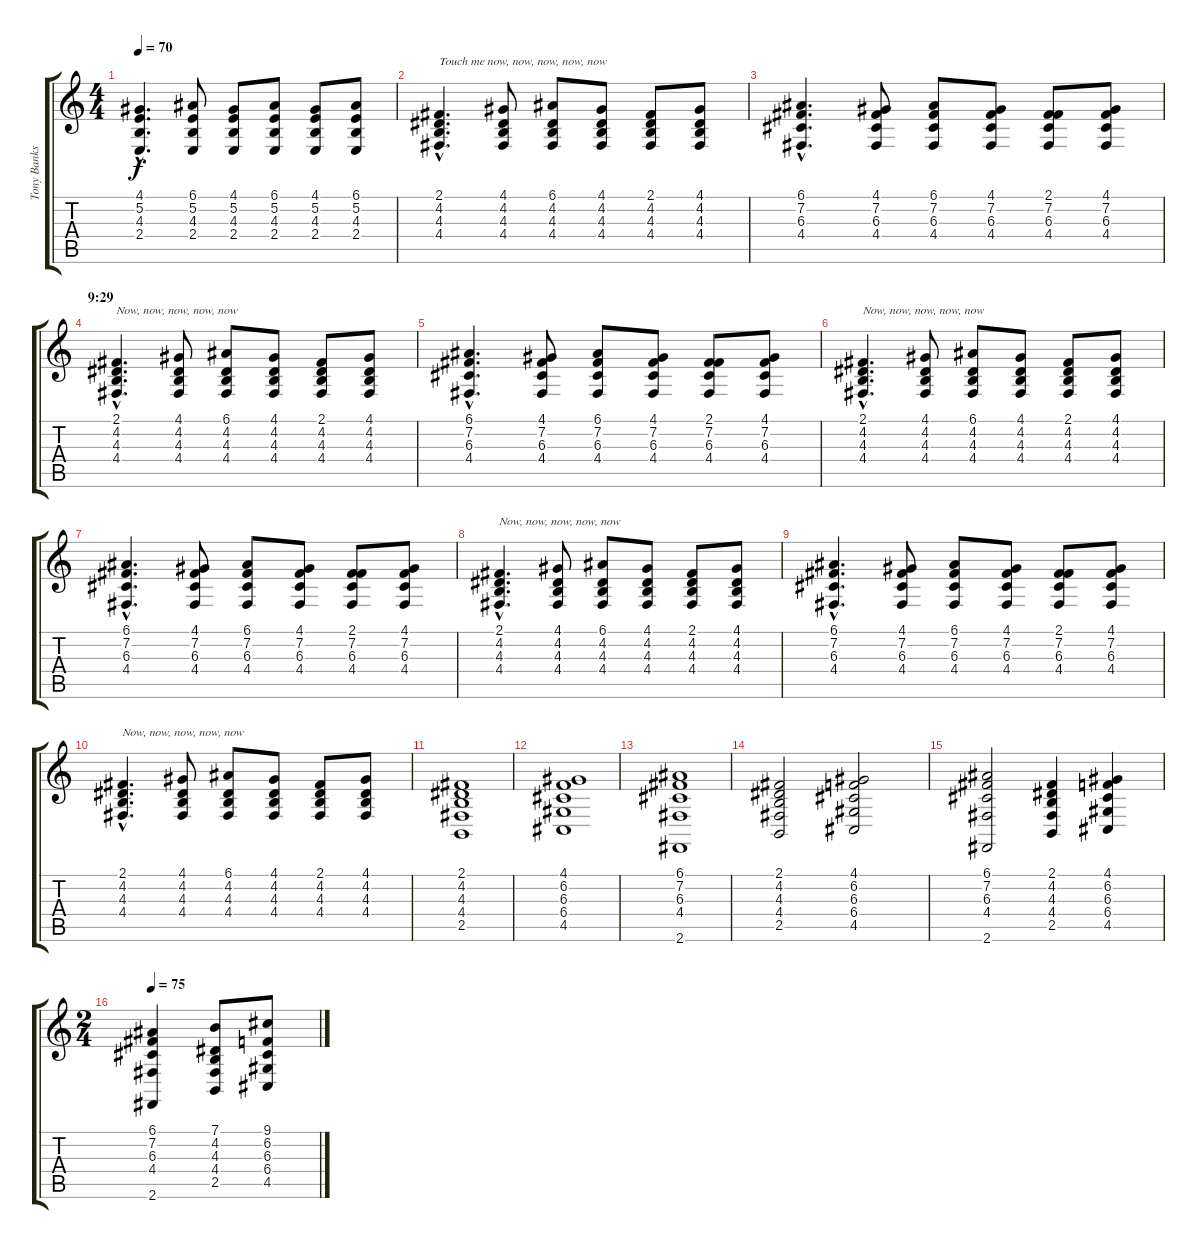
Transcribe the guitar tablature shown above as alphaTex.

\track ("Tony Banks (organ)" "Tony Banks") {instrument drawbarorgan}
\staff {score tabs}
\tuning (E4 B3 G3 D3 A2 E2) {hide}
\ts (4 4)
\tempo 70
\clef g2
\ks c
(4.1{hac} 5.2{hac} 4.3{hac} 2.4{hac}).4{d dy f} (6.1 5.2 4.3 2.4).8 (4.1 5.2 4.3 2.4).8 (6.1 5.2 4.3 2.4).8 (4.1 5.2 4.3 2.4).8 (6.1 5.2 4.3 2.4).8 |
(2.1{hac} 4.2{hac} 4.3{hac} 4.4{hac}).4{d txt "Touch me now, now, now, now, now"} (4.1 4.2 4.3 4.4).8 (6.1 4.2 4.3 4.4).8 (4.1 4.2 4.3 4.4).8 (2.1 4.2 4.3 4.4).8 (4.1 4.2 4.3 4.4).8 |
(6.1{hac} 7.2{hac} 6.3{hac} 4.4{hac}).4{d} (4.1 7.2 6.3 4.4).8 (6.1 7.2 6.3 4.4).8 (4.1 7.2 6.3 4.4).8 (2.1 7.2 6.3 4.4).8 (4.1 7.2 6.3 4.4).8 |
\section ("" "9:29")
(2.1{hac} 4.2{hac} 4.3{hac} 4.4{hac}).4{d txt "Now, now, now, now, now"} (4.1 4.2 4.3 4.4).8 (6.1 4.2 4.3 4.4).8 (4.1 4.2 4.3 4.4).8 (2.1 4.2 4.3 4.4).8 (4.1 4.2 4.3 4.4).8 |
(6.1{hac} 7.2{hac} 6.3{hac} 4.4{hac}).4{d} (4.1 7.2 6.3 4.4).8 (6.1 7.2 6.3 4.4).8 (4.1 7.2 6.3 4.4).8 (2.1 7.2 6.3 4.4).8 (4.1 7.2 6.3 4.4).8 |
(2.1{hac} 4.2{hac} 4.3{hac} 4.4{hac}).4{d txt "Now, now, now, now, now"} (4.1 4.2 4.3 4.4).8 (6.1 4.2 4.3 4.4).8 (4.1 4.2 4.3 4.4).8 (2.1 4.2 4.3 4.4).8 (4.1 4.2 4.3 4.4).8 |
(6.1{hac} 7.2{hac} 6.3{hac} 4.4{hac}).4{d} (4.1 7.2 6.3 4.4).8 (6.1 7.2 6.3 4.4).8 (4.1 7.2 6.3 4.4).8 (2.1 7.2 6.3 4.4).8 (4.1 7.2 6.3 4.4).8 |
(2.1{hac} 4.2{hac} 4.3{hac} 4.4{hac}).4{d txt "Now, now, now, now, now"} (4.1 4.2 4.3 4.4).8 (6.1 4.2 4.3 4.4).8 (4.1 4.2 4.3 4.4).8 (2.1 4.2 4.3 4.4).8 (4.1 4.2 4.3 4.4).8 |
(6.1{hac} 7.2{hac} 6.3{hac} 4.4{hac}).4{d} (4.1 7.2 6.3 4.4).8 (6.1 7.2 6.3 4.4).8 (4.1 7.2 6.3 4.4).8 (2.1 7.2 6.3 4.4).8 (4.1 7.2 6.3 4.4).8 |
(2.1{hac} 4.2{hac} 4.3{hac} 4.4{hac}).4{d txt "Now, now, now, now, now"} (4.1 4.2 4.3 4.4).8 (6.1 4.2 4.3 4.4).8 (4.1 4.2 4.3 4.4).8 (2.1 4.2 4.3 4.4).8 (4.1 4.2 4.3 4.4).8 |
(2.1 4.2 4.3 4.4 2.5).1 |
(4.1 6.2 6.3 6.4 4.5).1 |
(6.1 7.2 6.3 4.4 2.6).1 |
(2.1 4.2 4.3 4.4 2.5).2 (4.1 6.2 6.3 6.4 4.5).2 |
(6.1 7.2 6.3 4.4 2.6).2 (2.1 4.2 4.3 4.4 2.5).4 (4.1 6.2 6.3 6.4 4.5).4 |
\ts (2 4)
\tempo 75
(6.1 7.2 6.3 4.4 2.6).4 (7.1 4.2 4.3 4.4 2.5).8 (9.1 6.2 6.3 6.4 4.5).8
